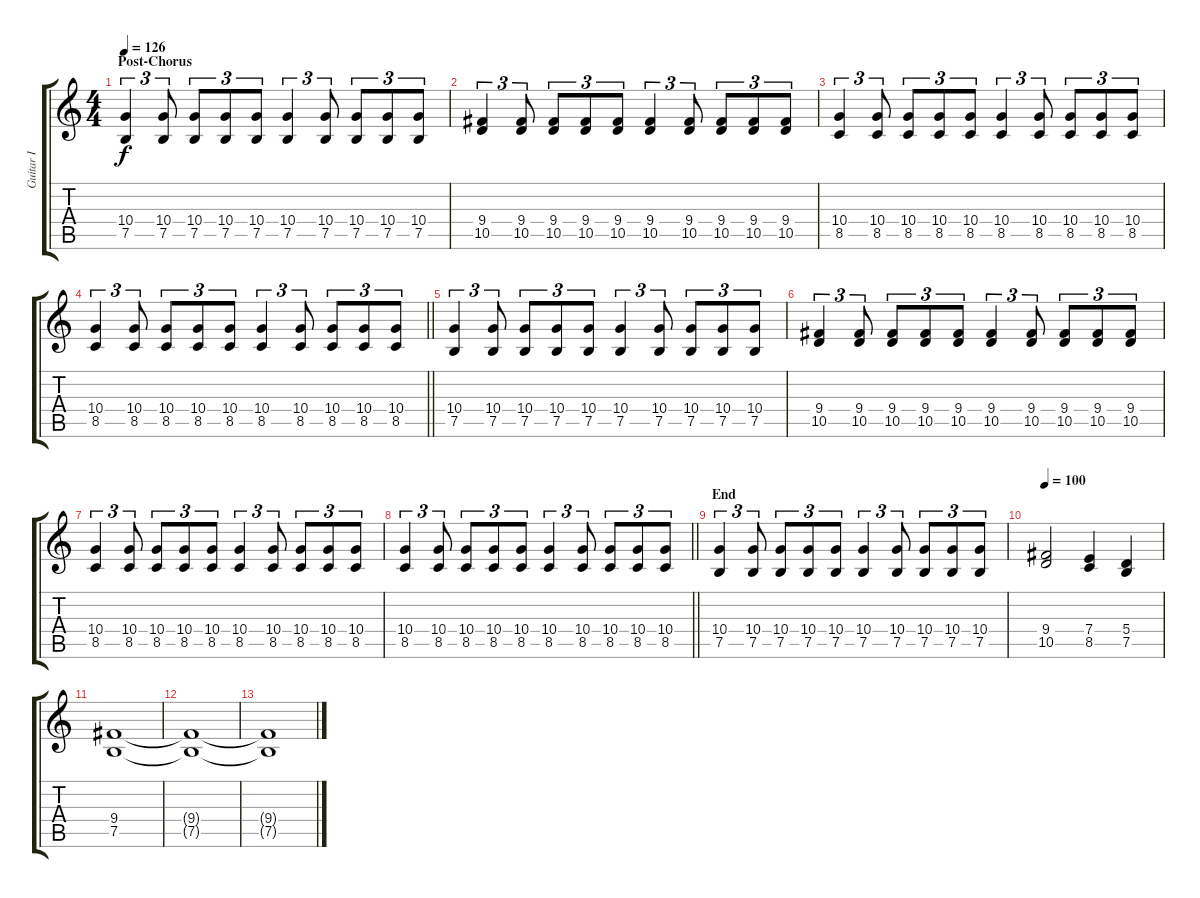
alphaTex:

\track ("Guitar I" "Guitar I") {instrument distortionguitar}
\staff {score tabs}
\tuning (B3 Gb3 D3 A2 E2 B1) {hide}
\ts (4 4)
\section ("" "Post-Chorus")
\tempo 126
\clef g2
\ks c
(10.4 7.5).4{tu (3 2) dy f} (10.4 7.5).8{tu (3 2)} (10.4 7.5).8{tu (3 2)} (10.4 7.5).8{tu (3 2)} (10.4 7.5).8{tu (3 2)} (10.4 7.5).4{tu (3 2)} (10.4 7.5).8{tu (3 2)} (10.4 7.5).8{tu (3 2)} (10.4 7.5).8{tu (3 2)} (10.4 7.5).8{tu (3 2)} |
(9.4 10.5).4{tu (3 2)} (9.4 10.5).8{tu (3 2)} (9.4 10.5).8{tu (3 2)} (9.4 10.5).8{tu (3 2)} (9.4 10.5).8{tu (3 2)} (9.4 10.5).4{tu (3 2)} (9.4 10.5).8{tu (3 2)} (9.4 10.5).8{tu (3 2)} (9.4 10.5).8{tu (3 2)} (9.4 10.5).8{tu (3 2)} |
(10.4 8.5).4{tu (3 2)} (10.4 8.5).8{tu (3 2)} (10.4 8.5).8{tu (3 2)} (10.4 8.5).8{tu (3 2)} (10.4 8.5).8{tu (3 2)} (10.4 8.5).4{tu (3 2)} (10.4 8.5).8{tu (3 2)} (10.4 8.5).8{tu (3 2)} (10.4 8.5).8{tu (3 2)} (10.4 8.5).8{tu (3 2)} |
\barLineRight lightlight
(10.4 8.5).4{tu (3 2)} (10.4 8.5).8{tu (3 2)} (10.4 8.5).8{tu (3 2)} (10.4 8.5).8{tu (3 2)} (10.4 8.5).8{tu (3 2)} (10.4 8.5).4{tu (3 2)} (10.4 8.5).8{tu (3 2)} (10.4 8.5).8{tu (3 2)} (10.4 8.5).8{tu (3 2)} (10.4 8.5).8{tu (3 2)} |
\section ("" "")
(10.4 7.5).4{tu (3 2)} (10.4 7.5).8{tu (3 2)} (10.4 7.5).8{tu (3 2)} (10.4 7.5).8{tu (3 2)} (10.4 7.5).8{tu (3 2)} (10.4 7.5).4{tu (3 2)} (10.4 7.5).8{tu (3 2)} (10.4 7.5).8{tu (3 2)} (10.4 7.5).8{tu (3 2)} (10.4 7.5).8{tu (3 2)} |
(9.4 10.5).4{tu (3 2)} (9.4 10.5).8{tu (3 2)} (9.4 10.5).8{tu (3 2)} (9.4 10.5).8{tu (3 2)} (9.4 10.5).8{tu (3 2)} (9.4 10.5).4{tu (3 2)} (9.4 10.5).8{tu (3 2)} (9.4 10.5).8{tu (3 2)} (9.4 10.5).8{tu (3 2)} (9.4 10.5).8{tu (3 2)} |
(10.4 8.5).4{tu (3 2)} (10.4 8.5).8{tu (3 2)} (10.4 8.5).8{tu (3 2)} (10.4 8.5).8{tu (3 2)} (10.4 8.5).8{tu (3 2)} (10.4 8.5).4{tu (3 2)} (10.4 8.5).8{tu (3 2)} (10.4 8.5).8{tu (3 2)} (10.4 8.5).8{tu (3 2)} (10.4 8.5).8{tu (3 2)} |
\barLineRight lightlight
(10.4 8.5).4{tu (3 2)} (10.4 8.5).8{tu (3 2)} (10.4 8.5).8{tu (3 2)} (10.4 8.5).8{tu (3 2)} (10.4 8.5).8{tu (3 2)} (10.4 8.5).4{tu (3 2)} (10.4 8.5).8{tu (3 2)} (10.4 8.5).8{tu (3 2)} (10.4 8.5).8{tu (3 2)} (10.4 8.5).8{tu (3 2)} |
\section ("" "End")
(10.4 7.5).4{tu (3 2)} (10.4 7.5).8{tu (3 2)} (10.4 7.5).8{tu (3 2)} (10.4 7.5).8{tu (3 2)} (10.4 7.5).8{tu (3 2)} (10.4 7.5).4{tu (3 2)} (10.4 7.5).8{tu (3 2)} (10.4 7.5).8{tu (3 2)} (10.4 7.5).8{tu (3 2)} (10.4 7.5).8{tu (3 2)} |
\tempo 100
(9.4 10.5).2 (7.4 8.5).4 (5.4 7.5).4 |
(9.4 7.5).1{volume 0} |
(9.4{t} 7.5{t}).1 |
(9.4{t} 7.5{t}).1
